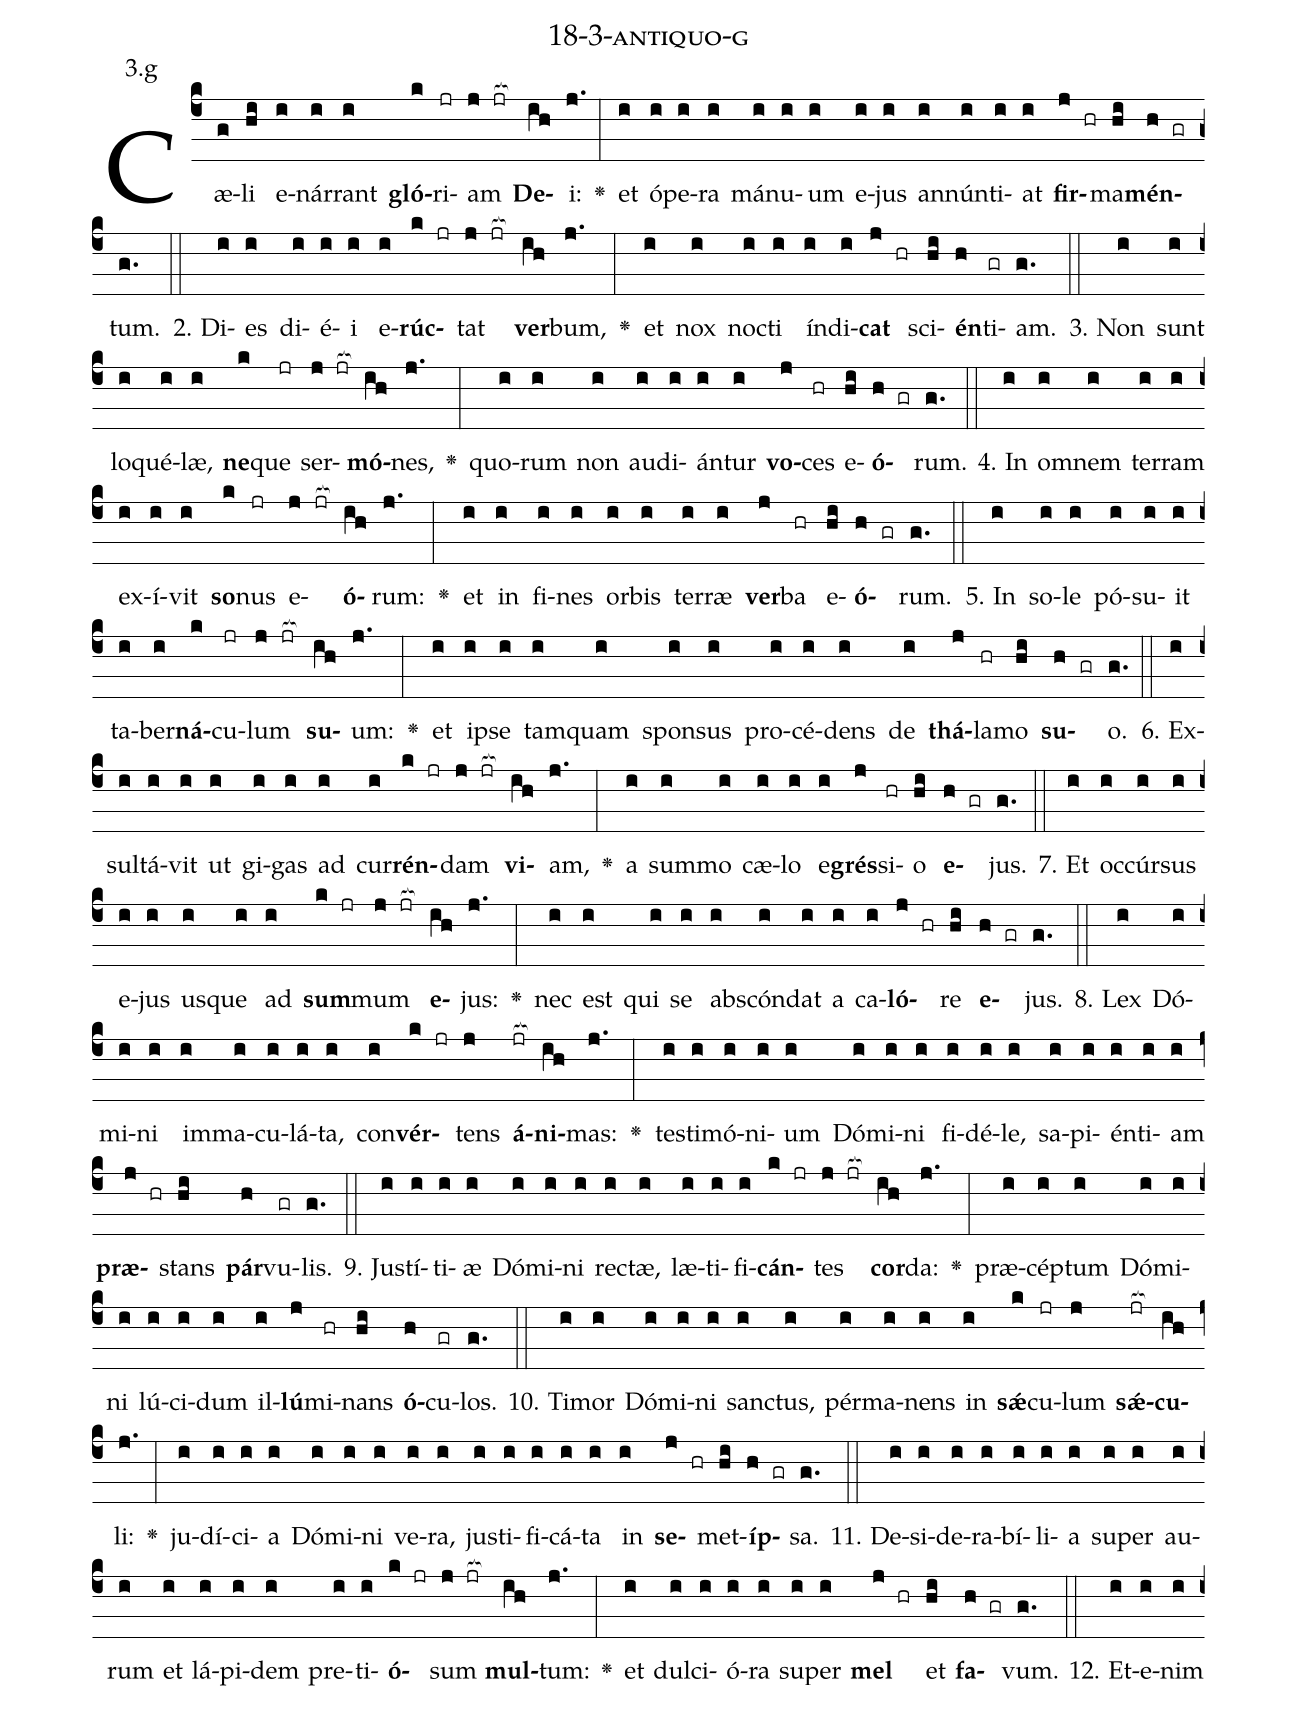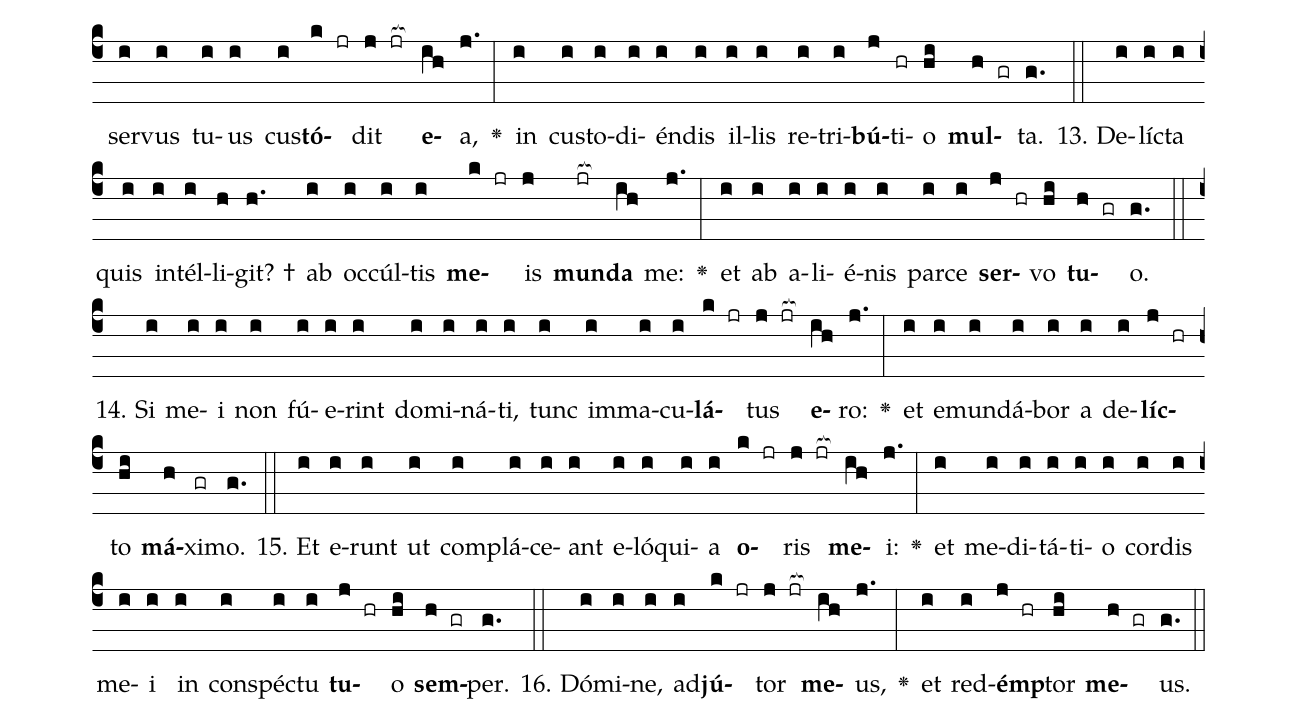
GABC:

name: 18-3-antiquo-g;
annotation: 3.g;
%%
(c4)Cæ(g)li(hi) e(i)nár(i)rant(i) <b>gló</b>(k)ri(jr)am(j jr[ocb:1{]) <b>De</b>(ih[ocb:0}])i:(j.) <v>\greheightstar</v>(:) et(i) ó(i)pe(i)ra(i) má(i)nu(i)um(i) e(i)jus(i) an(i)nún(i)ti(i)at(i) <b>fir</b>(j hr)ma(hi)<b>mén</b>(h gr)tum.(g.) (::)
2. Di(i)es(i) di(i)é(i)i(i) e(i)<b>rúc</b>(k jr)tat(j jr[ocb:1{]) <b>ver</b>(ih[ocb:0}])bum,(j.) <v>\greheightstar</v>(:) et(i) nox(i) noc(i)ti(i) ín(i)di(i)<b>cat</b>(j hr) sci(hi)<b>én</b>(h)ti(gr)am.(g.) (::)
3. Non(i) sunt(i) lo(i)qué(i)læ,(i) <b>ne</b>(k)que(jr) ser(j jr[ocb:1{])<b>mó</b>(ih[ocb:0}])nes,(j.) <v>\greheightstar</v>(:) quo(i)rum(i) non(i) au(i)di(i)án(i)tur(i) <b>vo</b>(j)ces(hr) e(hi)<b>ó</b>(h gr)rum.(g.) (::)
4. In(i) om(i)nem(i) ter(i)ram(i) ex(i)í(i)vit(i) <b>so</b>(k)nus(jr) e(j jr[ocb:1{])<b>ó</b>(ih[ocb:0}])rum:(j.) <v>\greheightstar</v>(:) et(i) in(i) fi(i)nes(i) or(i)bis(i) ter(i)ræ(i) <b>ver</b>(j)ba(hr) e(hi)<b>ó</b>(h gr)rum.(g.) (::)
5. In(i) so(i)le(i) pó(i)su(i)it(i) ta(i)ber(i)<b>ná</b>(k)cu(jr)lum(j jr[ocb:1{]) <b>su</b>(ih[ocb:0}])um:(j.) <v>\greheightstar</v>(:) et(i) ip(i)se(i) tam(i)quam(i) spon(i)sus(i) pro(i)cé(i)dens(i) de(i) <b>thá</b>(j)la(hr)mo(hi) <b>su</b>(h gr)o.(g.) (::)
6. Ex(i)sul(i)tá(i)vit(i) ut(i) gi(i)gas(i) ad(i) cur(i)<b>rén</b>(k jr)dam(j jr[ocb:1{]) <b>vi</b>(ih[ocb:0}])am,(j.) <v>\greheightstar</v>(:) a(i) sum(i)mo(i) cæ(i)lo(i) e(i)<b>grés</b>(j)si(hr)o(hi) <b>e</b>(h gr)jus.(g.) (::)
7. Et(i) oc(i)cúr(i)sus(i) e(i)jus(i) us(i)que(i) ad(i) <b>sum</b>(k jr)mum(j jr[ocb:1{]) <b>e</b>(ih[ocb:0}])jus:(j.) <v>\greheightstar</v>(:) nec(i) est(i) qui(i) se(i) abs(i)cón(i)dat(i) a(i) ca(i)<b>ló</b>(j hr)re(hi) <b>e</b>(h gr)jus.(g.) (::)
8. Lex(i) Dó(i)mi(i)ni(i) im(i)ma(i)cu(i)lá(i)ta,(i) con(i)<b>vér</b>(k jr)tens(j) <b>á</b>(jr[ocb:1{])<b>ni</b>(ih[ocb:0}])mas:(j.) <v>\greheightstar</v>(:) tes(i)ti(i)mó(i)ni(i)um(i) Dó(i)mi(i)ni(i) fi(i)dé(i)le,(i) sa(i)pi(i)én(i)ti(i)am(i) <b>præ</b>(j hr)stans(hi) <b>pár</b>(h)vu(gr)lis.(g.) (::)
9. Jus(i)tí(i)ti(i)æ(i) Dó(i)mi(i)ni(i) rec(i)tæ,(i) læ(i)ti(i)fi(i)<b>cán</b>(k jr)tes(j jr[ocb:1{]) <b>cor</b>(ih[ocb:0}])da:(j.) <v>\greheightstar</v>(:) præ(i)cép(i)tum(i) Dó(i)mi(i)ni(i) lú(i)ci(i)dum(i) il(i)<b>lú</b>(j)mi(hr)nans(hi) <b>ó</b>(h)cu(gr)los.(g.) (::)
10. Ti(i)mor(i) Dó(i)mi(i)ni(i) sanc(i)tus,(i) pér(i)ma(i)nens(i) in(i) <b>sǽ</b>(k)cu(jr)lum(j) <b>sǽ</b>(jr[ocb:1{])<b>cu</b>(ih[ocb:0}])li:(j.) <v>\greheightstar</v>(:) ju(i)dí(i)ci(i)a(i) Dó(i)mi(i)ni(i) ve(i)ra,(i) jus(i)ti(i)fi(i)cá(i)ta(i) in(i) <b>se</b>(j hr)met(hi)<b>íp</b>(h gr)sa.(g.) (::)
11. De(i)si(i)de(i)ra(i)bí(i)li(i)a(i) su(i)per(i) au(i)rum(i) et(i) lá(i)pi(i)dem(i) pre(i)ti(i)<b>ó</b>(k jr)sum(j jr[ocb:1{]) <b>mul</b>(ih[ocb:0}])tum:(j.) <v>\greheightstar</v>(:) et(i) dul(i)ci(i)ó(i)ra(i) su(i)per(i) <b>mel</b>(j hr) et(hi) <b>fa</b>(h gr)vum.(g.) (::)
12. Et(i)e(i)nim(i) ser(i)vus(i) tu(i)us(i) cus(i)<b>tó</b>(k jr)dit(j jr[ocb:1{]) <b>e</b>(ih[ocb:0}])a,(j.) <v>\greheightstar</v>(:) in(i) cus(i)to(i)di(i)én(i)dis(i) il(i)lis(i) re(i)tri(i)<b>bú</b>(j)ti(hr)o(hi) <b>mul</b>(h gr)ta.(g.) (::)
13. De(i)líc(i)ta(i) quis(i) in(i)tél(i)li(h)git? †(h.) ab(i) oc(i)cúl(i)tis(i) <b>me</b>(k jr)is(j) <b>mun</b>(jr[ocb:1{])<b>da</b>(ih[ocb:0}]) me:(j.) <v>\greheightstar</v>(:) et(i) ab(i) a(i)li(i)é(i)nis(i) par(i)ce(i) <b>ser</b>(j hr)vo(hi) <b>tu</b>(h gr)o.(g.) (::)
14. Si(i) me(i)i(i) non(i) fú(i)e(i)rint(i) do(i)mi(i)ná(i)ti,(i) tunc(i) im(i)ma(i)cu(i)<b>lá</b>(k jr)tus(j jr[ocb:1{]) <b>e</b>(ih[ocb:0}])ro:(j.) <v>\greheightstar</v>(:) et(i) e(i)mun(i)dá(i)bor(i) a(i) de(i)<b>líc</b>(j hr)to(hi) <b>má</b>(h)xi(gr)mo.(g.) (::)
15. Et(i) e(i)runt(i) ut(i) com(i)plá(i)ce(i)ant(i) e(i)ló(i)qui(i)a(i) <b>o</b>(k jr)ris(j jr[ocb:1{]) <b>me</b>(ih[ocb:0}])i:(j.) <v>\greheightstar</v>(:) et(i) me(i)di(i)tá(i)ti(i)o(i) cor(i)dis(i) me(i)i(i) in(i) con(i)spéc(i)tu(i) <b>tu</b>(j hr)o(hi) <b>sem</b>(h gr)per.(g.) (::)
16. Dó(i)mi(i)ne,(i) ad(i)<b>jú</b>(k jr)tor(j jr[ocb:1{]) <b>me</b>(ih[ocb:0}])us,(j.) <v>\greheightstar</v>(:) et(i) red(i)<b>émp</b>(j hr)tor(hi) <b>me</b>(h gr)us.(g.) (::)
